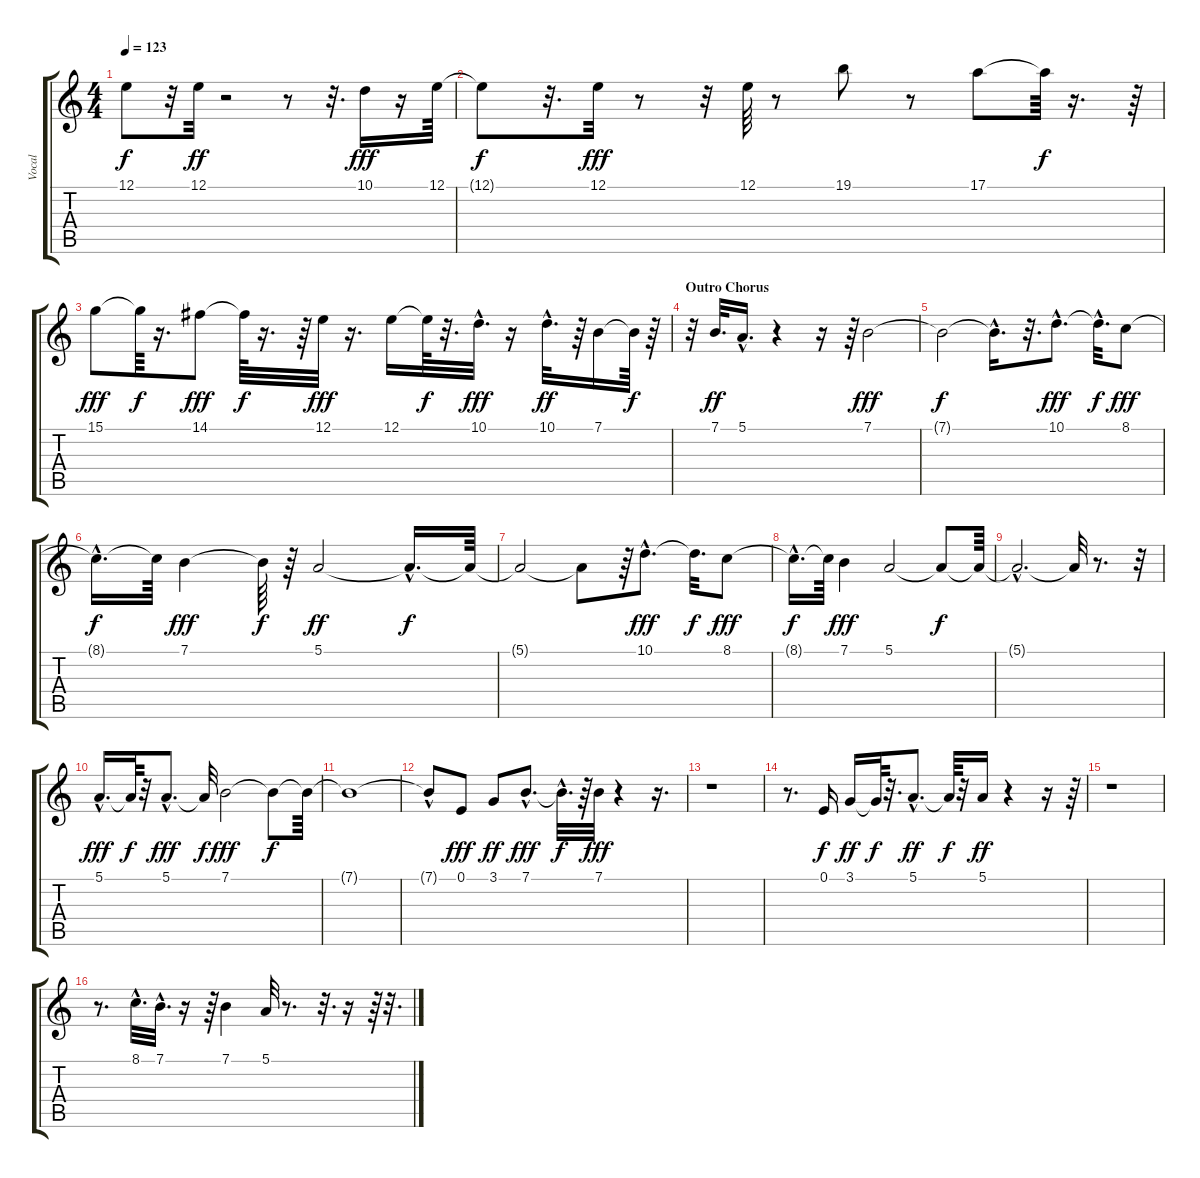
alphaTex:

\track ("Vocal" "Vocal") {instrument tuba}
\staff {score tabs}
\tuning (E4 B3 G3 D3 A2 E2) {hide}
\ts (4 4)
\tempo 123
\clef g2
\ks c
12.1{t}.8{dy f} r.32 12.1.32{dy ff} r.2 r.8 r.32{d} 10.1.16{dy fff} r.16 12.1.64 |
12.1{t}.8{dy f} r.32{d} 12.1.32{dy fff} r.8 r.32 12.1.64 r.8 19.1.8 r.8 17.1.8 17.1{t}.64{dy f} r.16{d} r.64 |
15.1.8{dy fff} 15.1{t}.64{dy f} r.16{d} 14.1.8{dy fff} 14.1{t}.64{dy f} r.16{d} r.64 12.1.32{dy fff} r.16{d} 12.1.16 12.1{t}.64{dy f} r.32{d} 10.1{hac}.32{d dy fff} r.16 10.1{hac}.32{d dy ff} r.64 7.1.16 7.1{t}.64{dy f} r.64 |
\section ("" "Outro Chorus")
r.32 7.1.32{d dy ff} 5.1{hac}.16{d} r.4 r.16 r.64 7.1.2{dy fff} |
7.1{t}.2{dy f} 7.1{hac t}.16{d} r.32{d} 10.1{hac}.8{d dy fff} 10.1{hac t}.32{d dy f} 8.1.8{dy fff} |
8.1{hac t}.16{d dy f} 8.1{t}.64 7.1.4{dy fff} 7.1{t}.64{dy f} r.64 5.1.2{dy ff} 5.1{hac t}.16{d dy f} 5.1{t}.64 |
5.1{t}.2 5.1{t}.8 r.64 10.1{hac}.8{d dy fff} 10.1{t}.32{d dy f} 8.1.8{dy fff} |
8.1{hac t}.16{d dy f} 8.1{t}.64 7.1.4{dy fff} 5.1.2 5.1{t}.8{dy f} 5.1{t}.64 |
5.1{hac t}.2{d} 5.1{t}.32 r.8{d} r.32 |
5.1{hac}.16{d dy fff} 5.1{t}.64{dy f} r.32 5.1{hac}.8{d dy fff} 5.1{t}.32{dy f} 7.1.2{dy fff} 7.1{t}.8{dy f} 7.1{t}.64 |
7.1{t}.1 |
7.1{hac t}.8 0.1.8{dy fff} 3.1.8{dy ff} 7.1{hac}.8{d dy fff} 7.1{hac t}.32{d dy f} r.64 7.1.32{dy fff} r.4 r.16{d} |
r.1 |
r.8{d} 0.1.16{dy f} 3.1.16{dy ff} 3.1{t}.64{dy f} r.32{d} 5.1{hac}.8{d dy ff} 5.1{t}.64{dy f} r.32 5.1.16{dy ff} r.4 r.16 r.64 |
r.1 |
r.8{d} 8.1{hac}.32{d} 7.1{hac}.32{d} r.16 r.64 7.1.4 5.1.32 r.8{d} r.32{d} r.16 r.64 r.32{d}
